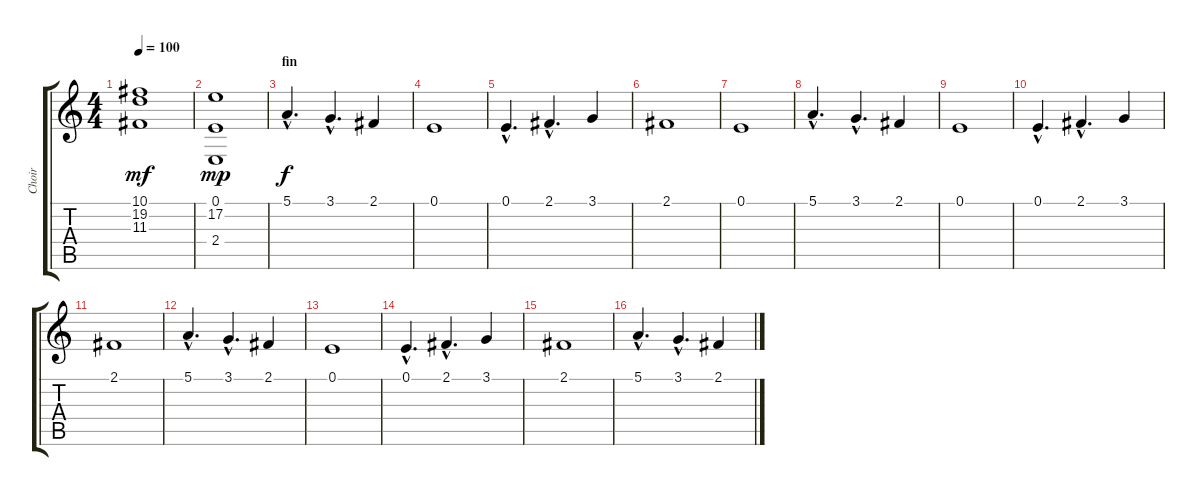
\track ("Choir" "Choir") {instrument choiraahs}
\staff {score tabs}
\tuning (E4 B3 G3 D3 A2 E2) {hide}
\ts (4 4)
\tempo 100
\clef g2
\ks c
(10.1 19.2 11.3).1{dy mf} |
(0.1 17.2 2.4).1{dy mp} |
\section ("" "fin")
5.1{hac}.4{d dy f volume 12 instrument choiraahs} 3.1{hac}.4{d} 2.1.4 |
0.1.1 |
0.1{hac}.4{d} 2.1{hac}.4{d} 3.1.4 |
2.1.1 |
0.1.1 |
5.1{hac}.4{d} 3.1{hac}.4{d} 2.1.4 |
0.1.1 |
0.1{hac}.4{d} 2.1{hac}.4{d} 3.1.4 |
2.1.1 |
5.1{hac}.4{d} 3.1{hac}.4{d} 2.1.4 |
0.1.1 |
0.1{hac}.4{d} 2.1{hac}.4{d} 3.1.4 |
2.1.1 |
5.1{hac}.4{d} 3.1{hac}.4{d} 2.1.4
